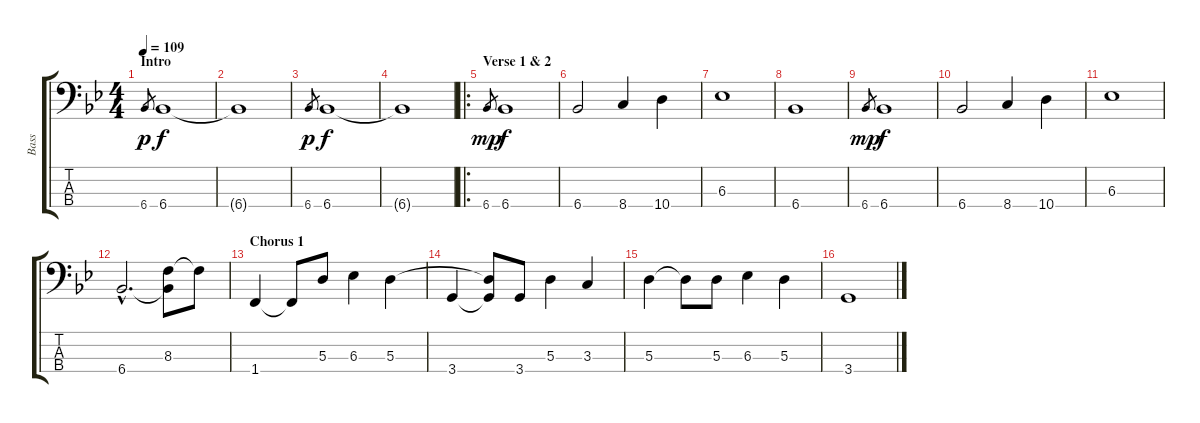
\track ("Bass" "Bass") {instrument electricbasspick}
\staff {score tabs}
\tuning (G2 D2 A1 E1) {hide}
\ts (4 4)
\section ("" "Intro")
\tempo 109
\clef f4
\ks bb
6.4.8{gr dy p instrument electricbasspick} 6.4.1{dy f} |
6.4{t}.1 |
6.4.8{gr dy p} 6.4.1{dy f} |
6.4{t}.1 |
\ro
\section ("" "Verse 1 & 2")
6.4.8{gr dy mp} 6.4.1{dy f} |
6.4.2 8.4.4 10.4.4 |
6.3.1 |
6.4.1 |
6.4.8{gr dy mp} 6.4.1{dy f} |
6.4.2 8.4.4 10.4.4 |
6.3.1 |
6.4{hac}.2{d} (8.3 6.4{t}).8 8.3{t}.8 |
\section ("" "Chorus 1")
1.4.4 1.4{t}.8 5.3.8 6.3.4 5.3.4 |
3.4.4 (5.3{t} 3.4{t}).8 3.4.8 5.3.4 3.3.4 |
5.3.4 5.3{t}.8 5.3.8 6.3.4 5.3.4 |
3.4.1
